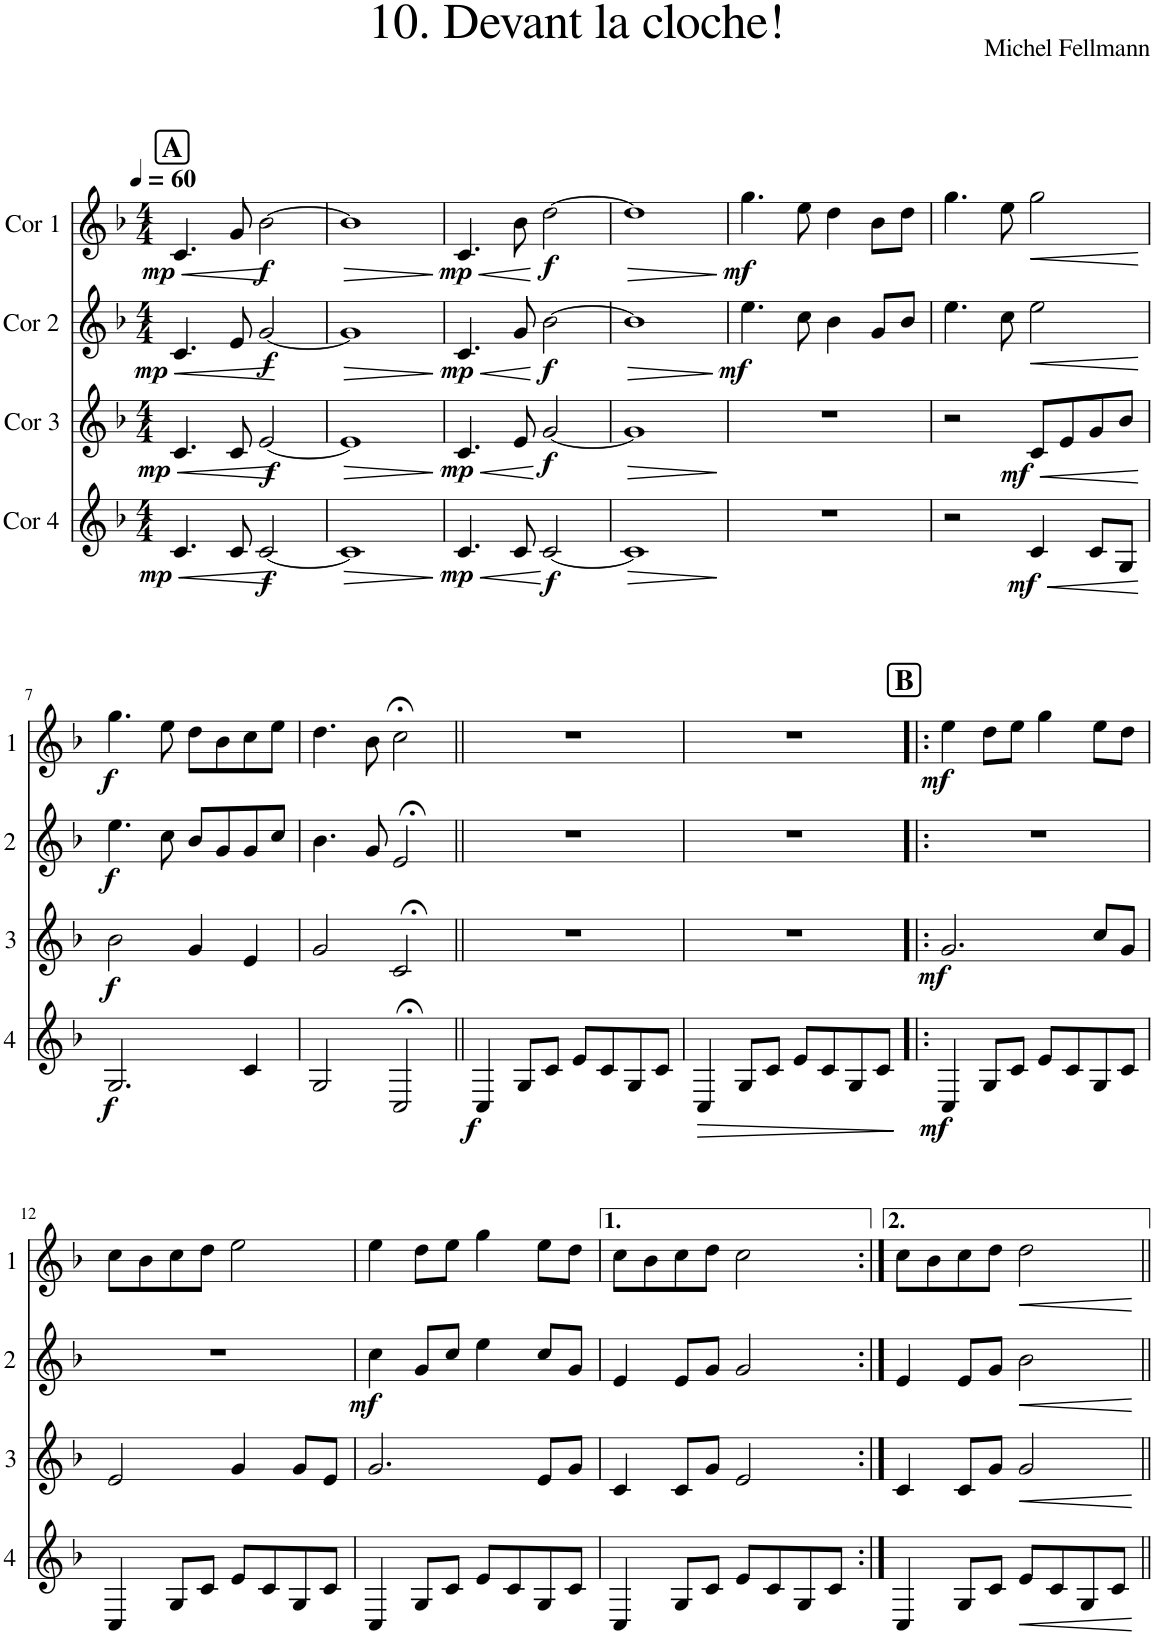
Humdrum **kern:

**kern	**dynam	**kern	**dynam	**kern	**dynam	**kern	**dynam
*part4	*part4	*part3	*part3	*part2	*part2	*part1	*part1
*staff4	*staff4	*staff3	*staff3	*staff2	*staff2	*staff1	*staff1
*I"Cor 4	*	*I"Cor 3	*	*I"Cor 2	*	*I"Cor 1	*
*clefG2	*	*clefG2	*	*clefG2	*	*clefG2	*
*Trd4c7	*	*Trd4c7	*	*Trd4c7	*	*Trd4c7	*
*k[b-]	*	*k[b-]	*	*k[b-]	*	*k[b-]	*
*M4/4	*	*M4/4	*	*M4/4	*	*M4/4	*
*MM60	*	*MM60	*	*MM60	*	*MM60	*
!!LO:REH:place=s1:a:B:cj:fs=14:t=A
=1	=1	=1	=1	=1	=1	=1	=1
!	!LO:HP:b	!	!LO:HP:b	!	!LO:HP:b	!	!LO:HP:b
!	!LO:DY:n=1:b	!	!LO:DY:n=1:b	!	!LO:DY:n=1:b	!	!LO:DY:n=1:b
4.c/	< mp	4.c/	< mp	4.c/	< mp	4.c/	< mp
8c/	.	8c/	.	8e/	.	8g/	.
!	!LO:DY:n=2:b	!	!LO:DY:n=2:b	!	!LO:DY:n=2:b	!	!LO:DY:n=2:b
[2c/	f	[2e/	f	[2g/	f	[2b-\	f
.	[	.	[	.	[	.	[
=2	=2	=2	=2	=2	=2	=2	=2
!	!LO:HP:b	!	!LO:HP:b	!	!LO:HP:b	!	!LO:HP:b
1c]	>	1e]	>	1g]	>	1b-]	>
.	]	.	]	.	]	.	]
=3	=3	=3	=3	=3	=3	=3	=3
!	!LO:HP:b	!	!LO:HP:b	!	!LO:HP:b	!	!LO:HP:b
!	!LO:DY:n=1:b	!	!LO:DY:n=1:b	!	!LO:DY:n=1:b	!	!LO:DY:n=1:b
4.c/	< mp	4.c/	< mp	4.c/	< mp	4.c/	< mp
8c/	.	8e/	.	8g/	.	8b-\	.
!	!LO:DY:n=2:b	!	!LO:DY:n=2:b	!	!LO:DY:n=2:b	!	!LO:DY:n=2:b
[2c/	f	[2g/	f	[2b-\	f	[2dd\	f
.	[	.	[	.	[	.	[
=4	=4	=4	=4	=4	=4	=4	=4
!	!LO:HP:b	!	!LO:HP:b	!	!LO:HP:b	!	!LO:HP:b
1c]	>	1g]	>	1b-]	>	1dd]	>
.	]	.	]	.	]	.	]
=5	=5	=5	=5	=5	=5	=5	=5
!	!	!	!	!	!LO:DY:b	!	!LO:DY:b
1r	.	1r	.	4.ee\	mf	4.gg\	mf
.	.	.	.	8cc\	.	8ee\	.
.	.	.	.	4b-\	.	4dd\	.
.	.	.	.	8g/L	.	8b-\L	.
.	.	.	.	8b-/J	.	8dd\J	.
=6	=6	=6	=6	=6	=6	=6	=6
2r	.	2r	.	4.ee\	.	4.gg\	.
.	.	.	.	8cc\	.	8ee\	.
!	!LO:HP:b	!	!LO:HP:b	!	!LO:HP:b	!	!LO:HP:b
!	!LO:DY:n=1:b	!	!LO:DY:n=1:b	!	!	!	!
4c/	< mf	8c/L	< mf	2ee\	<	2gg\	<
.	.	8e/	.	.	.	.	.
8c/L	.	8g/	.	.	.	.	.
8G/J	.	8b-/J	.	.	.	.	.
.	[	.	[	.	[	.	[
!!LO:LB:g=z
=7	=7	=7	=7	=7	=7	=7	=7
!	!LO:DY:b	!	!LO:DY:b	!	!LO:DY:b	!	!LO:DY:b
2.G/	f	2b-\	f	4.ee\	f	4.gg\	f
.	.	.	.	8cc\	.	8ee\	.
.	.	4g/	.	8b-/L	.	8dd\L	.
.	.	.	.	8g/	.	8b-\	.
4c/	.	4e/	.	8g/	.	8cc\	.
.	.	.	.	8cc/J	.	8ee\J	.
=8	=8	=8	=8	=8	=8	=8	=8
2G/	.	2g/	.	4.b-\	.	4.dd\	.
.	.	.	.	8g/	.	8b-\	.
2C;</	.	2c;</	.	2e;</	.	2cc;<\	.
=9||	=9||	=9||	=9||	=9||	=9||	=9||	=9||
!	!LO:DY:b	!	!	!	!	!	!
4C/	f	1r	.	1r	.	1r	.
8G/L	.	.	.	.	.	.	.
8c/J	.	.	.	.	.	.	.
8e/L	.	.	.	.	.	.	.
8c/	.	.	.	.	.	.	.
8G/	.	.	.	.	.	.	.
8c/J	.	.	.	.	.	.	.
=10	=10	=10	=10	=10	=10	=10	=10
!	!LO:HP:b	!	!	!	!	!	!
4C/	>	1r	.	1r	.	1r	.
8G/L	.	.	.	.	.	.	.
8c/J	.	.	.	.	.	.	.
8e/L	.	.	.	.	.	.	.
8c/	.	.	.	.	.	.	.
8G/	.	.	.	.	.	.	.
8c/J	.	.	.	.	.	.	.
.	]	.	.	.	.	.	.
!!LO:REH:place=s1:a:B:cj:fs=14:t=B
=11!|:	=11!|:	=11!|:	=11!|:	=11!|:	=11!|:	=11!|:	=11!|:
!	!LO:DY:b	!	!LO:DY:b	!	!	!	!LO:DY:b
4C/	mf	2.g/	mf	1r	.	4ee\	mf
8G/L	.	.	.	.	.	8dd\L	.
8c/J	.	.	.	.	.	8ee\J	.
8e/L	.	.	.	.	.	4gg\	.
8c/	.	.	.	.	.	.	.
8G/	.	8cc/L	.	.	.	8ee\L	.
8c/J	.	8g/J	.	.	.	8dd\J	.
!!LO:LB:g=z
=12	=12	=12	=12	=12	=12	=12	=12
4C/	.	2e/	.	1r	.	8cc\L	.
.	.	.	.	.	.	8b-\	.
8G/L	.	.	.	.	.	8cc\	.
8c/J	.	.	.	.	.	8dd\J	.
8e/L	.	4g/	.	.	.	2ee\	.
8c/	.	.	.	.	.	.	.
8G/	.	8g/L	.	.	.	.	.
8c/J	.	8e/J	.	.	.	.	.
=13	=13	=13	=13	=13	=13	=13	=13
!	!	!	!	!	!LO:DY:b	!	!
4C/	.	2.g/	.	4cc\	mf	4ee\	.
8G/L	.	.	.	8g/L	.	8dd\L	.
8c/J	.	.	.	8cc/J	.	8ee\J	.
8e/L	.	.	.	4ee\	.	4gg\	.
8c/	.	.	.	.	.	.	.
8G/	.	8e/L	.	8cc/L	.	8ee\L	.
8c/J	.	8g/J	.	8g/J	.	8dd\J	.
=14	=14	=14	=14	=14	=14	=14	=14
4C/	.	4c/	.	4e/	.	8cc\L	.
.	.	.	.	.	.	8b-\	.
8G/L	.	8c/L	.	8e/L	.	8cc\	.
8c/J	.	8g/J	.	8g/J	.	8dd\J	.
8e/L	.	2e/	.	2g/	.	2cc\	.
8c/	.	.	.	.	.	.	.
8G/	.	.	.	.	.	.	.
8c/J	.	.	.	.	.	.	.
=15:|!	=15:|!	=15:|!	=15:|!	=15:|!	=15:|!	=15:|!	=15:|!
4C/	.	4c/	.	4e/	.	8cc\L	.
.	.	.	.	.	.	8b-\	.
8G/L	.	8c/L	.	8e/L	.	8cc\	.
8c/J	.	8g/J	.	8g/J	.	8dd\J	.
!	!LO:HP:b	!	!LO:HP:b	!	!LO:HP:b	!	!LO:HP:b
8e/L	<	2g/	<	2b-\	<	2dd\	<
8c/	.	.	.	.	.	.	.
8G/	.	.	.	.	.	.	.
8c/J	.	.	.	.	.	.	.
.	[	.	[	.	[	.	[
=||	=||	=||	=||	=||	=||	=||	=||
*-	*-	*-	*-	*-	*-	*-	*-
